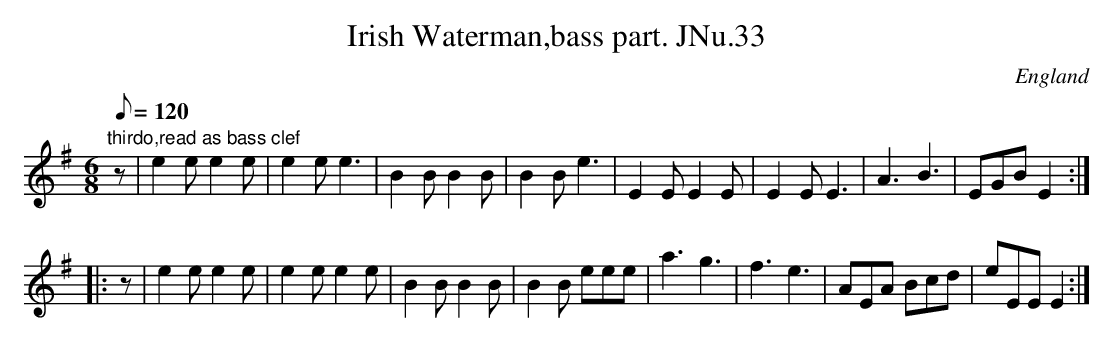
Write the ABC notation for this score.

X:1
T:Irish Waterman,bass part. JNu.33
M:6/8
Q:120
O:England
K:G
"thirdo,read as bass clef"z|e2ee2e|e2ee3|B2BB2B|B2Be3|
E2EE2E|E2EE3|A3B3|EGBE2::!
z|e2ee2e|e2ee2e|B2BB2B|B2B eee|a3g3|f3e3|AEA Bcd|eEEE2:|]
